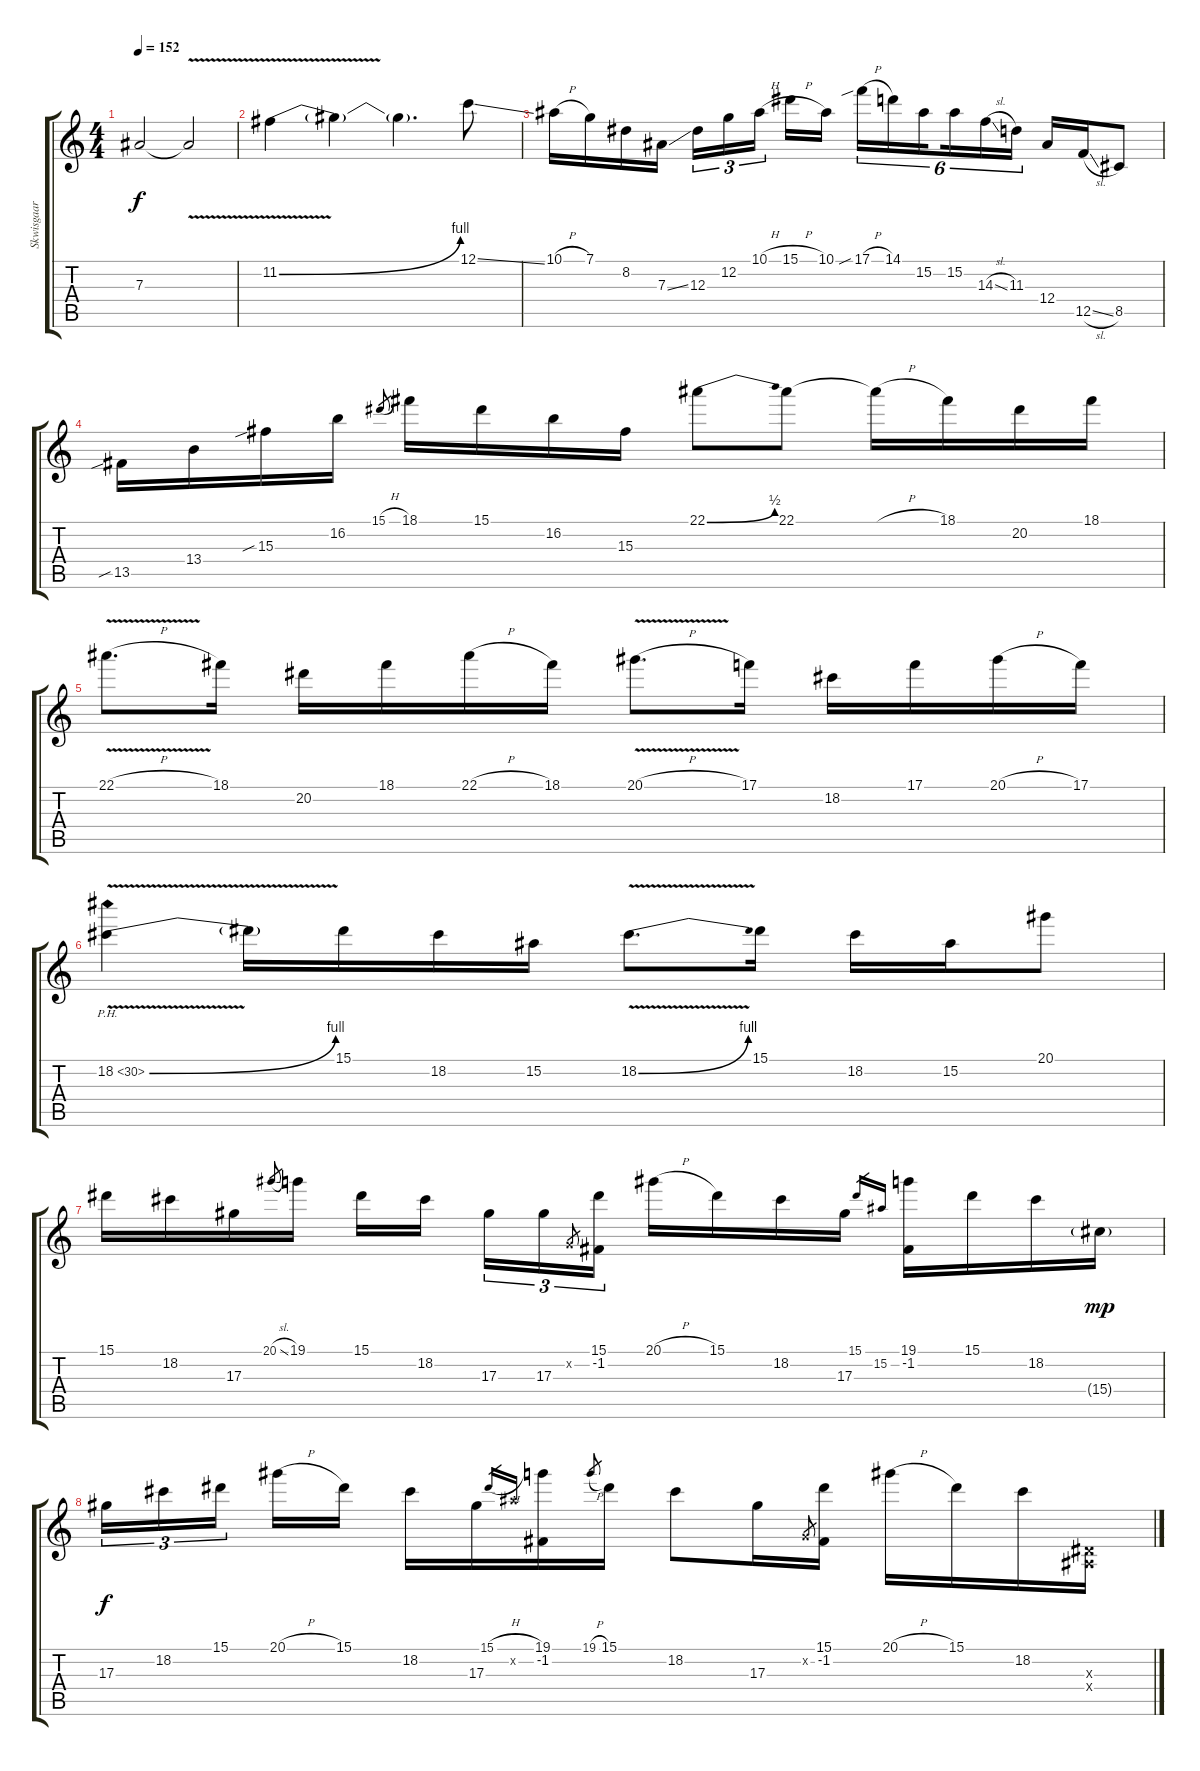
\track ("Skwisgaar Skwigelf (Solo Guitar)" "Skwisgaar ") {instrument distortionguitar}
\staff {score tabs}
\tuning (C4 G3 Eb3 Bb2 F2 C2) {hide}
\ts (4 4)
\tempo 152
\clef g2
\ks c
7.3.2{dy f} 7.3{v t}.2 |
11.2{be (bend 0 0 60 4) v}.4 11.2{t}.4 11.2{t}.4{d} 12.1{ss}.8 |
10.1{h}.16 7.1.16 8.2.16 7.3{ss}.16 12.3.16{tu (3 2)} 12.2.16{tu (3 2)} 10.1{h}.16{tu (3 2) beam splitsecondary} 15.1{h}.16 10.1.16 17.1{sib h}.16{tu (6 4)} 14.1.16{tu (6 4)} 15.2.16{tu (6 4) beam splitsecondary} 15.2.16{tu (6 4)} 14.3{sl}.16{tu (6 4)} 11.3.16{tu (6 4)} 12.4.16 12.5{sl}.16 8.5.8 |
13.5{sib}.16 13.4.16 15.3{sib}.16 16.2.16 15.1{h}.8{gr} 18.1.16 15.1.16 16.2.16 15.3.16 22.1{be (bend 0 0 60 2)}.8 22.1.8 22.1{h t}.16 18.1.16 20.2.16 18.1.16 |
22.1{v h}.8{d} 18.1.16 20.2.16 18.1.16 22.1{h}.16 18.1.16 20.1{v h}.8{d} 17.1.16 18.2.16 17.1.16 20.1{h}.16 17.1.16 |
18.2{be (bend 0 0 60 4) ph 12 v}.4 18.2{t}.16 15.1.16 18.2.16 15.2.16 18.2{be (bend 0 0 60 4) v}.8{d} 15.1.16 18.2.16 15.2.16 20.1.8 |
15.1.16 18.2.16 17.3.16 20.1{sl}.8{gr} 19.1.16 15.1.16 18.2.16{beam splitsecondary} 17.3.16{tu (3 2)} 17.3.16{tu (3 2)} 0.2{x}.8{gr} (15.1 -1.2).16{tu (3 2)} 20.1{h}.16 15.1.16 18.2.16 17.3.16 15.1.16{gr} 15.2.16{gr} (19.1 -1.2).16 15.1.16 18.2.16 15.4{g}.16{dy mp} |
17.3.16{tu (3 2) dy f} 18.2.16{tu (3 2)} 15.1.16{tu (3 2) beam splitsecondary} 20.1{h}.16 15.1.16 18.2.16 17.3.16 15.1{h}.16{gr} 15.2{x}.16{gr} (19.1 -1.2).16 19.1{h}.8{gr} 15.1.16 18.2.8 17.3.16 0.2{x}.8{gr} (15.1 -1.2).16 20.1{h}.16 15.1.16 18.2.16 (0.3{x} 0.4{x}).16
